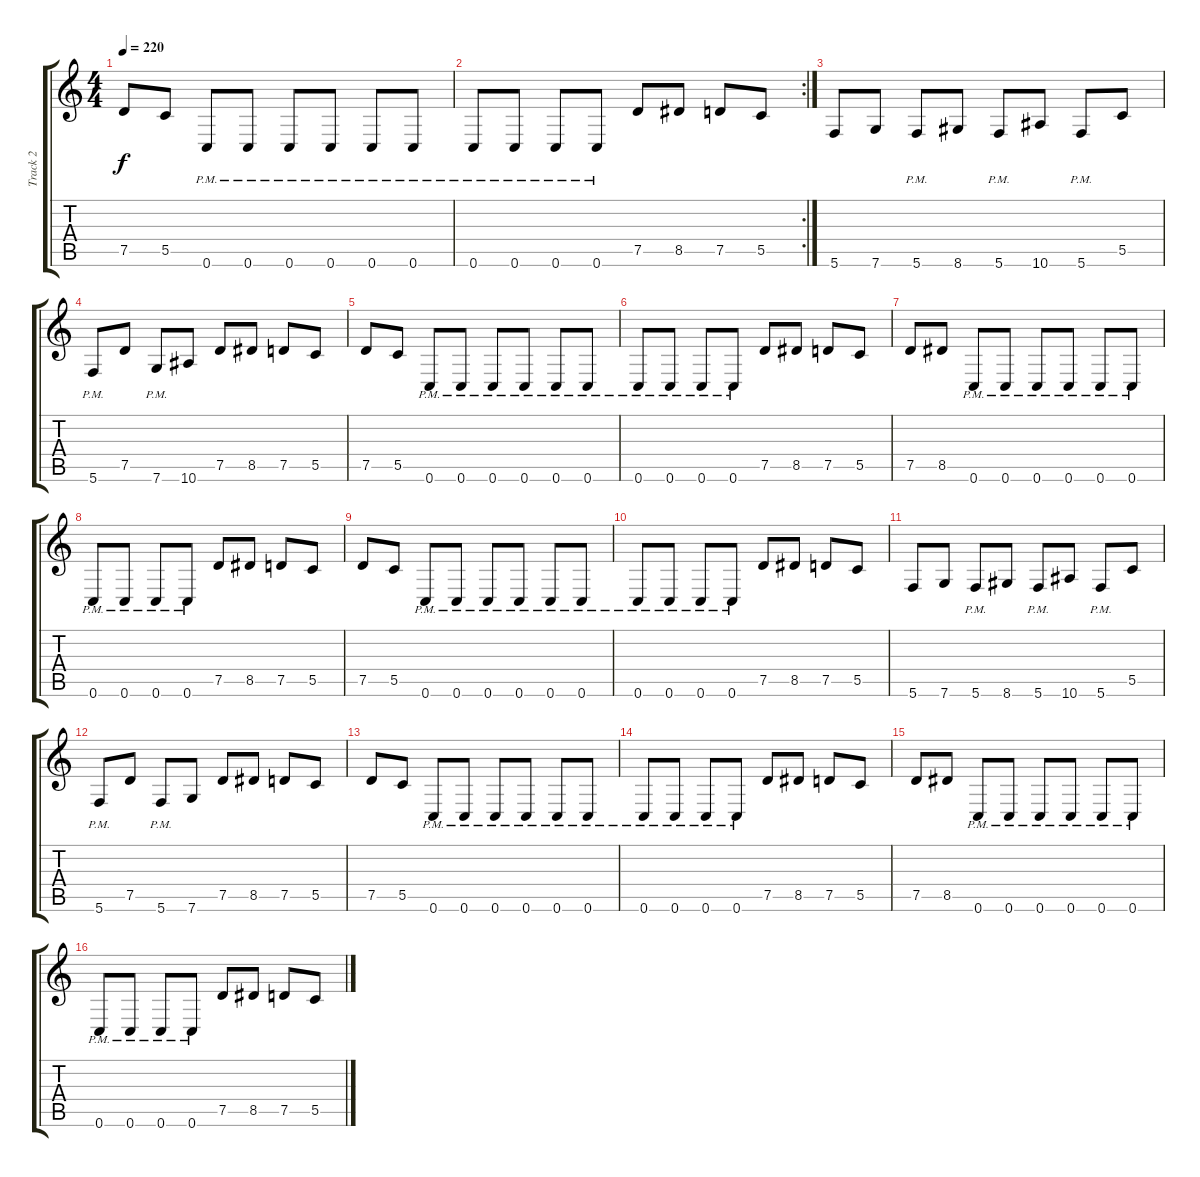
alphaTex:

\track ("Track 2" "Track 2") {instrument distortionguitar}
\staff {score tabs}
\tuning (D4 A3 F3 C3 G2 C2) {hide}
\ts (4 4)
\tempo 220
\clef g2
\ks c
7.5.8{dy f} 5.5.8 0.6{pm}.8 0.6{pm}.8 0.6{pm}.8 0.6{pm}.8 0.6{pm}.8 0.6{pm}.8 |
\rc 2
0.6{pm}.8 0.6{pm}.8 0.6{pm}.8 0.6{pm}.8 7.5.8 8.5.8 7.5.8 5.5.8 |
5.6.8 7.6.8 5.6{pm}.8 8.6.8 5.6{pm}.8 10.6.8 5.6{pm}.8 5.5.8 |
5.6{pm}.8 7.5.8 7.6{pm}.8 10.6.8 7.5.8 8.5.8 7.5.8 5.5.8 |
7.5.8 5.5.8 0.6{pm}.8 0.6{pm}.8 0.6{pm}.8 0.6{pm}.8 0.6{pm}.8 0.6{pm}.8 |
0.6{pm}.8 0.6{pm}.8 0.6{pm}.8 0.6{pm}.8 7.5.8 8.5.8 7.5.8 5.5.8 |
7.5.8 8.5.8 0.6{pm}.8 0.6{pm}.8 0.6{pm}.8 0.6{pm}.8 0.6{pm}.8 0.6{pm}.8 |
0.6{pm}.8 0.6{pm}.8 0.6{pm}.8 0.6{pm}.8 7.5.8 8.5.8 7.5.8 5.5.8 |
7.5.8 5.5.8 0.6{pm}.8 0.6{pm}.8 0.6{pm}.8 0.6{pm}.8 0.6{pm}.8 0.6{pm}.8 |
0.6{pm}.8 0.6{pm}.8 0.6{pm}.8 0.6{pm}.8 7.5.8 8.5.8 7.5.8 5.5.8 |
5.6.8 7.6.8 5.6{pm}.8 8.6.8 5.6{pm}.8 10.6.8 5.6{pm}.8 5.5.8 |
5.6{pm}.8 7.5.8 5.6{pm}.8 7.6.8 7.5.8 8.5.8 7.5.8 5.5.8 |
7.5.8 5.5.8 0.6{pm}.8 0.6{pm}.8 0.6{pm}.8 0.6{pm}.8 0.6{pm}.8 0.6{pm}.8 |
0.6{pm}.8 0.6{pm}.8 0.6{pm}.8 0.6{pm}.8 7.5.8 8.5.8 7.5.8 5.5.8 |
7.5.8 8.5.8 0.6{pm}.8 0.6{pm}.8 0.6{pm}.8 0.6{pm}.8 0.6{pm}.8 0.6{pm}.8 |
0.6{pm}.8 0.6{pm}.8 0.6{pm}.8 0.6{pm}.8 7.5.8 8.5.8 7.5.8 5.5.8
